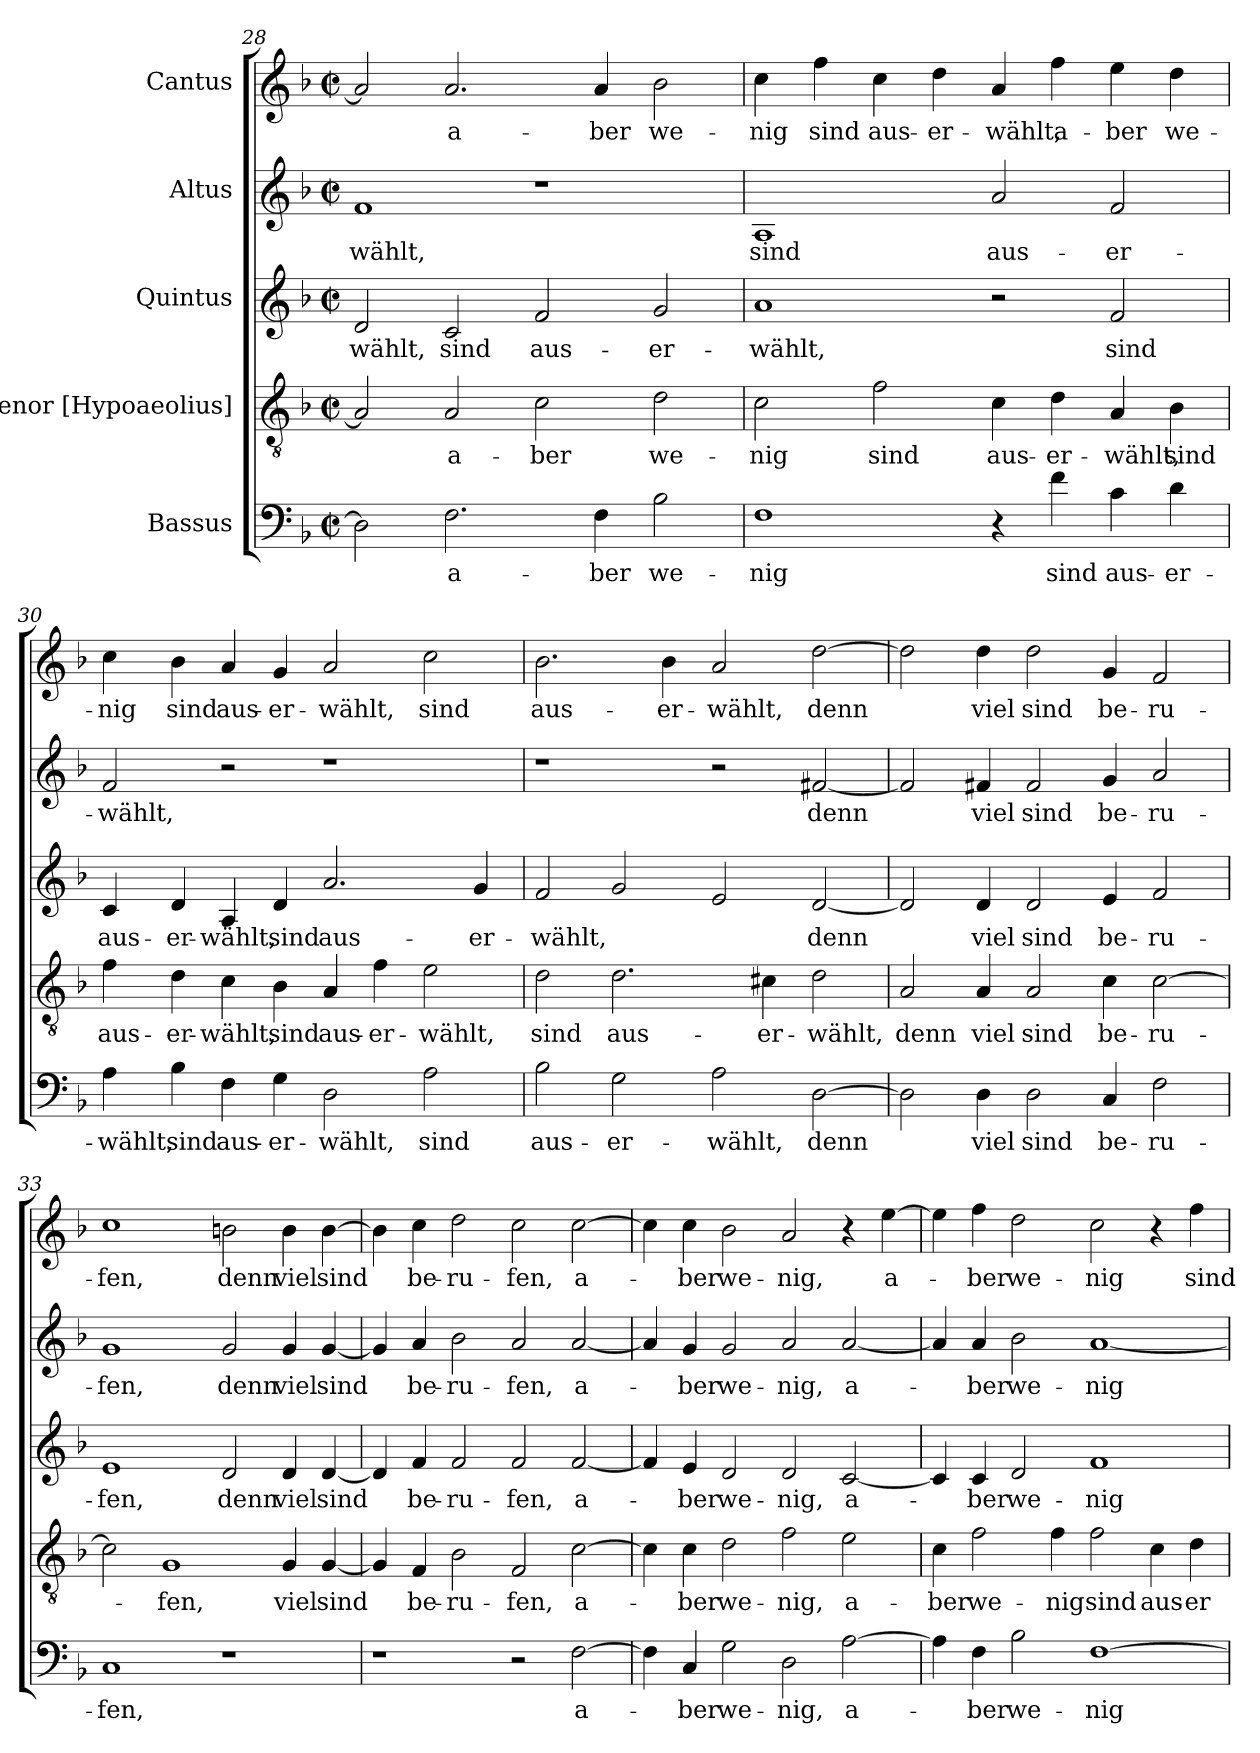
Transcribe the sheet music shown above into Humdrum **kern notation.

**kern	**text	**kern	**text	**kern	**text	**kern	**text	**kern	**text
*part5	*part5	*part4	*part4	*part3	*part3	*part2	*part2	*part1	*part1
*staff5	*staff5	*staff4	*staff4	*staff3	*staff3	*staff2	*staff2	*staff1	*staff1
*I"Bassus	*	*I"Tenor [Hypoaeolius]	*	*I"Quintus	*	*I"Altus	*	*I"Cantus	*
!!LO:LB:g=z
*clefF4	*	*clefGv2	*	*clefG2	*	*clefG2	*	*clefG2	*
*k[b-]	*	*k[b-]	*	*k[b-]	*	*k[b-]	*	*k[b-]	*
*M4/2	*	*M4/2	*	*M4/2	*	*M4/2	*	*M4/2	*
*met(c|)	*	*met(c|)	*	*met(c|)	*	*met(c|)	*	*met(c|)	*
=28	=28	=28	=28	=28	=28	=28	=28	=28	=28
!	!	!	!	!	!LO:LY:b	!	!LO:LY:b	!	!
2D\]	.	2A/]	.	2d/	-wählt,	1f	-wählt,	2a/]	.
!	!LO:LY:b	!	!LO:LY:b	!	!LO:LY:b	!	!	!	!LO:LY:b
2.F\	a-	2A/	a-	2c/	sind	.	.	2.a/	a-
!	!	!	!LO:LY:b	!	!LO:LY:b	!	!	!	!
.	.	2c\	-ber	2f/	aus-	1r	.	.	.
!	!LO:LY:b	!	!	!	!	!	!	!	!LO:LY:b
4F\	-ber	.	.	.	.	.	.	4a/	-ber
!	!LO:LY:b	!	!LO:LY:b	!	!LO:LY:b	!	!	!	!LO:LY:b
2B-\	we-	2d\	we-	2g/	-er-	.	.	2b-\	we-
=29	=29	=29	=29	=29	=29	=29	=29	=29	=29
!	!LO:LY:b	!	!LO:LY:b	!	!LO:LY:b	!	!LO:LY:b	!	!LO:LY:b
1F	-nig	2c\	-nig	1a	-wählt,	1A	sind	4cc\	-nig
!	!	!	!	!	!	!	!	!	!LO:LY:b
.	.	.	.	.	.	.	.	4ff\	sind
!	!	!	!LO:LY:b	!	!	!	!	!	!LO:LY:b
.	.	2f\	sind	.	.	.	.	4cc\	aus-
!	!	!	!	!	!	!	!	!	!LO:LY:b
.	.	.	.	.	.	.	.	4dd\	-er-
!	!	!	!LO:LY:b	!	!	!	!LO:LY:b	!	!LO:LY:b
4r	.	4c\	aus-	2r	.	2a/	aus-	4a/	-wählt,
!	!LO:LY:b	!	!LO:LY:b	!	!	!	!	!	!LO:LY:b
4f\	sind	4d\	-er-	.	.	.	.	4ff\	a-
!	!LO:LY:b	!	!LO:LY:b	!	!LO:LY:b	!	!LO:LY:b	!	!LO:LY:b
4c\	aus-	4A/	-wählt,	2f/	sind	2f/	-er-	4ee\	-ber
!	!LO:LY:b	!	!LO:LY:b	!	!	!	!	!	!LO:LY:b
4d\	-er-	4B-\	sind	.	.	.	.	4dd\	we-
=30	=30	=30	=30	=30	=30	=30	=30	=30	=30
!	!LO:LY:b	!	!LO:LY:b	!	!LO:LY:b	!	!LO:LY:b	!	!LO:LY:b
4A\	wählt,	4f\	aus-	4c/	aus-	2f/	wählt,	4cc\	nig
!	!LO:LY:b	!	!LO:LY:b	!	!LO:LY:b	!	!	!	!LO:LY:b
4B-\	sind	4d\	-er-	4d/	-er-	.	.	4b-\	sind
!	!LO:LY:b	!	!LO:LY:b	!	!LO:LY:b	!	!	!	!LO:LY:b
4F\	aus-	4c\	-wählt,	4A/	-wählt,	2r	.	4a/	aus-
!	!LO:LY:b	!	!LO:LY:b	!	!LO:LY:b	!	!	!	!LO:LY:b
4G\	-er-	4B-\	sind	4d/	sind	.	.	4g/	-er-
!	!LO:LY:b	!	!LO:LY:b	!	!LO:LY:b	!	!	!	!LO:LY:b
2D\	-wählt,	4A/	aus-	2.a/	aus-	1r	.	2a/	-wählt,
!	!	!	!LO:LY:b	!	!	!	!	!	!
.	.	4f\	-er-	.	.	.	.	.	.
!	!LO:LY:b	!	!LO:LY:b	!	!	!	!	!	!LO:LY:b
2A\	sind	2e\	-wählt,	.	.	.	.	2cc\	sind
!	!	!	!	!	!LO:LY:b	!	!	!	!
.	.	.	.	4g/	-er-	.	.	.	.
!!LO:PB:g=z
=31	=31	=31	=31	=31	=31	=31	=31	=31	=31
!	!LO:LY:b	!	!LO:LY:b	!	!LO:LY:b	!	!	!	!LO:LY:b
2B-\	aus-	2d\	sind	2f/	-wählt,	1r	.	2.b-\	aus-
!	!LO:LY:b	!	!LO:LY:b	!	!	!	!	!	!
2G\	-er-	2.d\	aus-	2g/	.	.	.	.	.
!	!	!	!	!	!	!	!	!	!LO:LY:b
.	.	.	.	.	.	.	.	4b-\	-er-
!	!LO:LY:b	!	!	!	!	!	!	!	!LO:LY:b
2A\	-wählt,	.	.	2e/	.	2r	.	2a/	-wählt,
!	!	!	!LO:LY:b	!	!	!	!	!	!
.	.	4c#X\	-er-	.	.	.	.	.	.
!	!LO:LY:b	!	!LO:LY:b	!	!LO:LY:b	!	!LO:LY:b	!	!LO:LY:b
[2D\	denn	2d\	-wählt,	[2d/	denn	[2f#X/	denn	[2dd\	denn
=32	=32	=32	=32	=32	=32	=32	=32	=32	=32
!	!	!	!LO:LY:b	!	!	!	!	!	!
2D\]	.	2A/	denn	2d/]	.	2f#/]	.	2dd\]	.
!	!LO:LY:b	!	!LO:LY:b	!	!LO:LY:b	!	!LO:LY:b	!	!LO:LY:b
4D\	viel	4A/	viel	4d/	viel	4f#X/	viel	4dd\	viel
!	!LO:LY:b	!	!LO:LY:b	!	!LO:LY:b	!	!LO:LY:b	!	!LO:LY:b
2D\	sind	2A/	sind	2d/	sind	2f#/	sind	2dd\	sind
!	!LO:LY:b	!	!LO:LY:b	!	!LO:LY:b	!	!LO:LY:b	!	!LO:LY:b
4C/	be-	4c\	be-	4e/	be-	4g/	be-	4g/	be-
!	!LO:LY:b	!	!LO:LY:b	!	!LO:LY:b	!	!LO:LY:b	!	!LO:LY:b
2F\	-ru-	[2c\	-ru-	2f/	-ru-	2a/	-ru-	2f/	-ru-
=33	=33	=33	=33	=33	=33	=33	=33	=33	=33
!	!LO:LY:b	!	!	!	!LO:LY:b	!	!LO:LY:b	!	!LO:LY:b
1C	-fen,	2c\]	.	1e	-fen,	1g	-fen,	1cc	-fen,
!	!	!	!LO:LY:b	!	!	!	!	!	!
.	.	1G	-fen,	.	.	.	.	.	.
!	!	!	!	!	!LO:LY:b	!	!LO:LY:b	!	!LO:LY:b
1r	.	.	.	2d/	denn	2g/	denn	2bn\	denn
!	!	!	!LO:LY:b	!	!LO:LY:b	!	!LO:LY:b	!	!LO:LY:b
.	.	4G/	viel	4d/	viel	4g/	viel	4b\	viel
!	!	!	!LO:LY:b	!	!LO:LY:b	!	!LO:LY:b	!	!LO:LY:b
.	.	[4G/	sind	[4d/	sind	[4g/	sind	[4b\	sind
=34	=34	=34	=34	=34	=34	=34	=34	=34	=34
1r	.	4G/]	.	4d/]	.	4g/]	.	4b\]	.
!	!	!	!LO:LY:b	!	!LO:LY:b	!	!LO:LY:b	!	!LO:LY:b
.	.	4F/	be-	4f/	be-	4a/	be-	4cc\	be-
!	!	!	!LO:LY:b	!	!LO:LY:b	!	!LO:LY:b	!	!LO:LY:b
.	.	2B-\	-ru-	2f/	-ru-	2b-\	-ru-	2dd\	-ru-
!	!	!	!LO:LY:b	!	!LO:LY:b	!	!LO:LY:b	!	!LO:LY:b
2r	.	2F/	-fen,	2f/	-fen,	2a/	-fen,	2cc\	-fen,
!	!LO:LY:b	!	!LO:LY:b	!	!LO:LY:b	!	!LO:LY:b	!	!LO:LY:b
[2F\	a-	[2c\	a-	[2f/	a-	[2a/	a-	[2cc\	a-
!!LO:LB:g=z
=35	=35	=35	=35	=35	=35	=35	=35	=35	=35
4F\]	.	4c\]	.	4f/]	.	4a/]	.	4cc\]	.
!	!LO:LY:b	!	!LO:LY:b	!	!LO:LY:b	!	!LO:LY:b	!	!LO:LY:b
4C/	ber	4c\	ber	4e/	ber	4g/	ber	4cc\	ber
!	!LO:LY:b	!	!LO:LY:b	!	!LO:LY:b	!	!LO:LY:b	!	!LO:LY:b
2G\	we-	2d\	we-	2d/	we-	2g/	we-	2b-\	we-
!	!LO:LY:b	!	!LO:LY:b	!	!LO:LY:b	!	!LO:LY:b	!	!LO:LY:b
2D\	-nig,	2f\	-nig,	2d/	-nig,	2a/	-nig,	2a/	-nig,
!	!LO:LY:b	!	!LO:LY:b	!	!LO:LY:b	!	!LO:LY:b	!	!
[2A\	a-	2e\	a-	[2c/	a-	[2a/	a-	4r	.
!	!	!	!	!	!	!	!	!	!LO:LY:b
.	.	.	.	.	.	.	.	[4ee\	a-
=36	=36	=36	=36	=36	=36	=36	=36	=36	=36
!	!	!	!LO:LY:b	!	!	!	!	!	!
4A\]	.	4c\	-ber	4c/]	.	4a/]	.	4ee\]	.
!	!LO:LY:b	!	!LO:LY:b	!	!LO:LY:b	!	!LO:LY:b	!	!LO:LY:b
4F\	-ber	2f\	we-	4c/	-ber	4a/	-ber	4ff\	-ber
!	!LO:LY:b	!	!	!	!LO:LY:b	!	!LO:LY:b	!	!LO:LY:b
2B-\	we-	.	.	2d/	we-	2b-\	we-	2dd\	we-
!	!	!	!LO:LY:b	!	!	!	!	!	!
.	.	4f\	-nig	.	.	.	.	.	.
!	!LO:LY:b	!	!LO:LY:b	!	!LO:LY:b	!	!LO:LY:b	!	!LO:LY:b
[1F	-nig	2f\	sind	1f	-nig	[1a	-nig	2cc\	-nig
!	!	!	!LO:LY:b	!	!	!	!	!	!
.	.	4c\	aus-	.	.	.	.	4r	.
!	!	!	!LO:LY:b	!	!	!	!	!	!LO:LY:b
.	.	4d\	-er-	.	.	.	.	4ff\	sind
=	=	=	=	=	=	=	=	=	=
*-	*-	*-	*-	*-	*-	*-	*-	*-	*-
